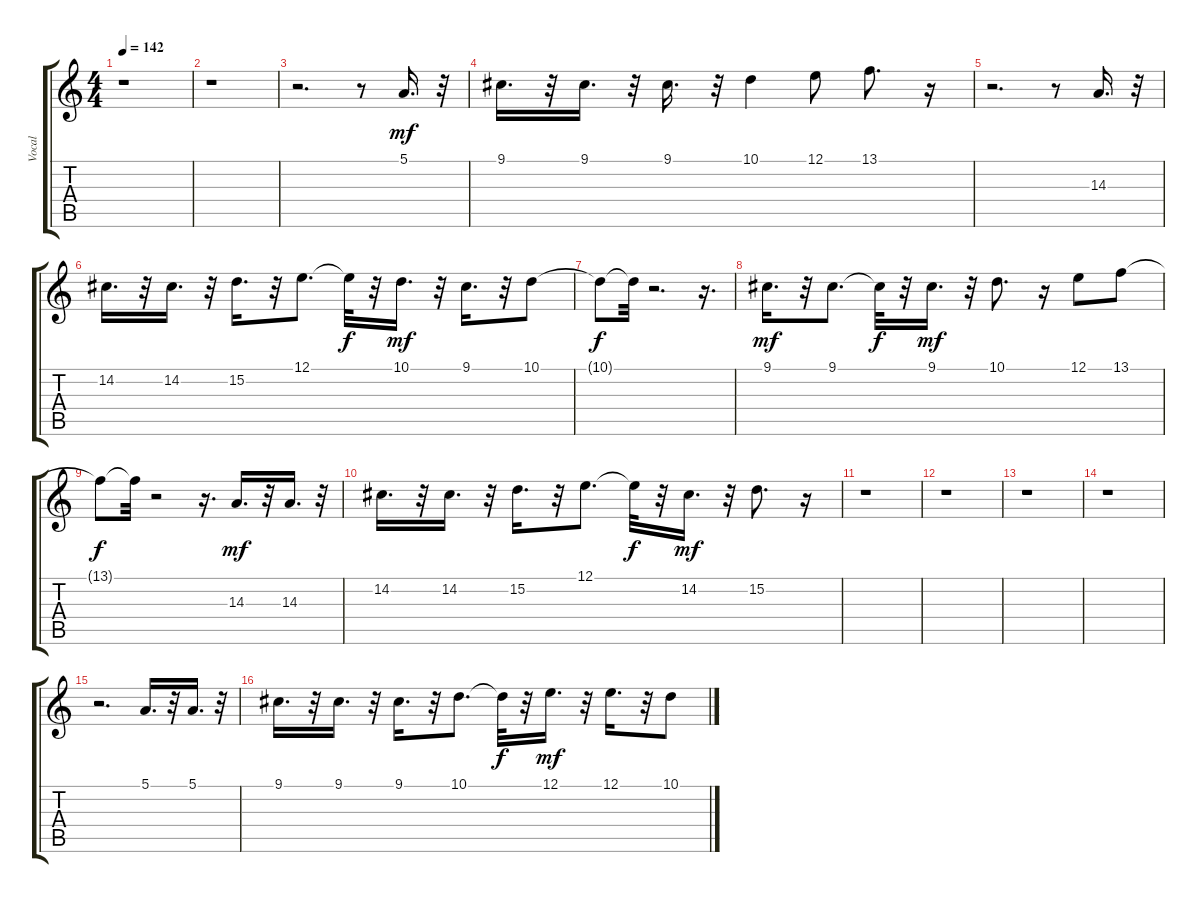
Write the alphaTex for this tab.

\track ("Vocal" "Vocal") {instrument choiraahs}
\staff {score tabs}
\tuning (E4 B3 G3 D3 A2 E2) {hide}
\ts (4 4)
\tempo 142
\clef g2
\ks c
r.1{dy f} |
r.1 |
r.2{d} r.8 5.1.16{d dy mf} r.32 |
9.1.16{d} r.32 9.1.16{d} r.32 9.1.16{d} r.32 10.1.4 12.1.8 13.1.8{d} r.16 |
r.2{d} r.8 14.3.16{d} r.32 |
14.2.16{d} r.32 14.2.16{d} r.32 15.2.16{d} r.32 12.1.8{d} 12.1{t}.32{dy f} r.32 10.1.16{d dy mf} r.32 9.1.16{d} r.32 10.1.8 |
10.1{t}.8{dy f} 10.1{t}.32 r.2{d} r.16{d} |
9.1.16{d dy mf} r.32 9.1.8{d} 9.1{t}.32{dy f} r.32 9.1.16{d dy mf} r.32 10.1.8{d} r.16 12.1.8 13.1.8 |
13.1{t}.8{dy f} 13.1{t}.32 r.2 r.16{d} 14.3.16{d dy mf} r.32 14.3.16{d} r.32 |
14.2.16{d} r.32 14.2.16{d} r.32 15.2.16{d} r.32 12.1.8{d} 12.1{t}.32{dy f} r.32 14.2.16{d dy mf} r.32 15.2.8{d} r.16 |
r.1 |
r.1 |
r.1 |
r.1 |
r.2{d} 5.1.16{d} r.32 5.1.16{d} r.32 |
9.1.16{d} r.32 9.1.16{d} r.32 9.1.16{d} r.32 10.1.8{d} 10.1{t}.32{dy f} r.32 12.1.16{d dy mf} r.32 12.1.16{d} r.32 10.1.8
